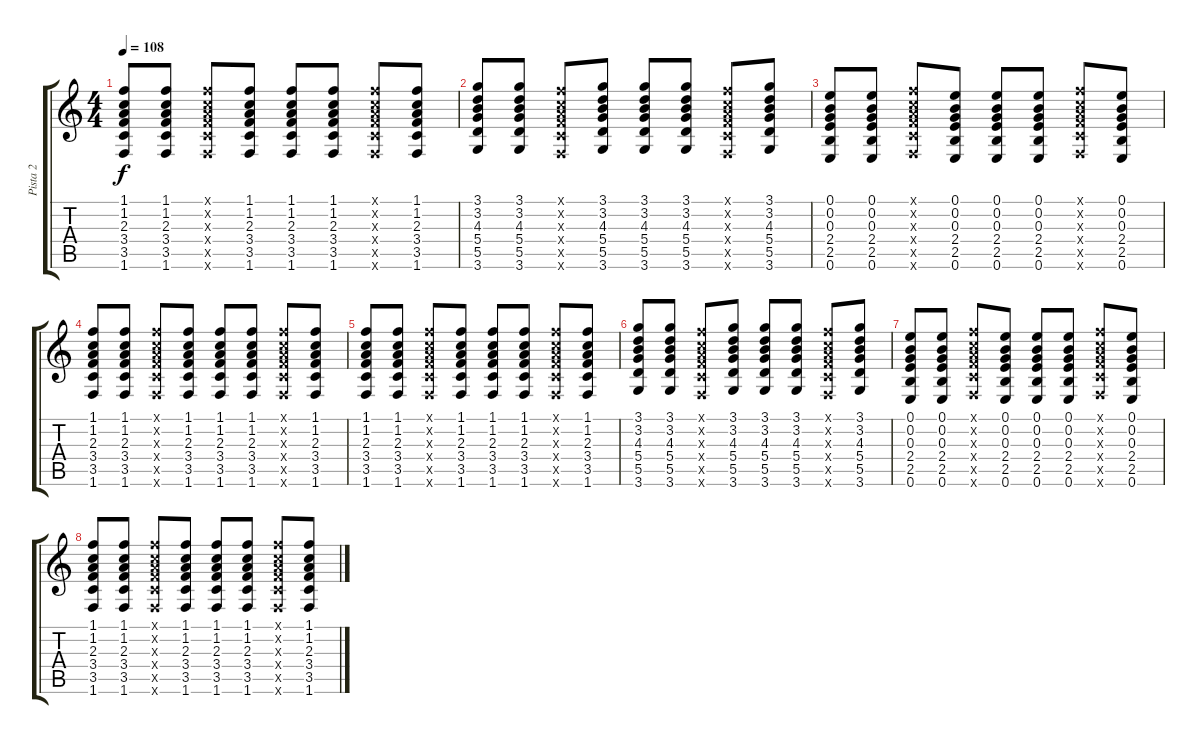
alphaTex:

\track ("Pista 2" "Pista 2") {instrument electricguitarclean}
\staff {score tabs}
\tuning (E4 B3 G3 D3 A2 E2) {hide}
\ts (4 4)
\tempo 108
\clef g2
\ks c
(1.1 1.2 2.3 3.4 3.5 1.6).8{dy f} (1.1 1.2 2.3 3.4 3.5 1.6).8 (1.1{x} 1.2{x} 2.3{x} 3.4{x} 3.5{x} 1.6{x}).8 (1.1 1.2 2.3 3.4 3.5 1.6).8 (1.1 1.2 2.3 3.4 3.5 1.6).8 (1.1 1.2 2.3 3.4 3.5 1.6).8 (1.1{x} 1.2{x} 2.3{x} 3.4{x} 3.5{x} 1.6{x}).8 (1.1 1.2 2.3 3.4 3.5 1.6).8 |
(3.1 3.2 4.3 5.4 5.5 3.6).8 (3.1 3.2 4.3 5.4 5.5 3.6).8 (1.1{x} 1.2{x} 2.3{x} 3.4{x} 3.5{x} 1.6{x}).8 (3.1 3.2 4.3 5.4 5.5 3.6).8 (3.1 3.2 4.3 5.4 5.5 3.6).8 (3.1 3.2 4.3 5.4 5.5 3.6).8 (1.1{x} 1.2{x} 2.3{x} 3.4{x} 3.5{x} 1.6{x}).8 (3.1 3.2 4.3 5.4 5.5 3.6).8 |
(0.1 0.2 0.3 2.4 2.5 0.6).8 (0.1 0.2 0.3 2.4 2.5 0.6).8 (1.1{x} 1.2{x} 2.3{x} 3.4{x} 3.5{x} 1.6{x}).8 (0.1 0.2 0.3 2.4 2.5 0.6).8 (0.1 0.2 0.3 2.4 2.5 0.6).8 (0.1 0.2 0.3 2.4 2.5 0.6).8 (1.1{x} 1.2{x} 2.3{x} 3.4{x} 3.5{x} 1.6{x}).8 (0.1 0.2 0.3 2.4 2.5 0.6).8 |
(1.1 1.2 2.3 3.4 3.5 1.6).8 (1.1 1.2 2.3 3.4 3.5 1.6).8 (1.1{x} 1.2{x} 2.3{x} 3.4{x} 3.5{x} 1.6{x}).8 (1.1 1.2 2.3 3.4 3.5 1.6).8 (1.1 1.2 2.3 3.4 3.5 1.6).8 (1.1 1.2 2.3 3.4 3.5 1.6).8 (1.1{x} 1.2{x} 2.3{x} 3.4{x} 3.5{x} 1.6{x}).8 (1.1 1.2 2.3 3.4 3.5 1.6).8 |
(1.1 1.2 2.3 3.4 3.5 1.6).8 (1.1 1.2 2.3 3.4 3.5 1.6).8 (1.1{x} 1.2{x} 2.3{x} 3.4{x} 3.5{x} 1.6{x}).8 (1.1 1.2 2.3 3.4 3.5 1.6).8 (1.1 1.2 2.3 3.4 3.5 1.6).8 (1.1 1.2 2.3 3.4 3.5 1.6).8 (1.1{x} 1.2{x} 2.3{x} 3.4{x} 3.5{x} 1.6{x}).8 (1.1 1.2 2.3 3.4 3.5 1.6).8 |
(3.1 3.2 4.3 5.4 5.5 3.6).8 (3.1 3.2 4.3 5.4 5.5 3.6).8 (1.1{x} 1.2{x} 2.3{x} 3.4{x} 3.5{x} 1.6{x}).8 (3.1 3.2 4.3 5.4 5.5 3.6).8 (3.1 3.2 4.3 5.4 5.5 3.6).8 (3.1 3.2 4.3 5.4 5.5 3.6).8 (1.1{x} 1.2{x} 2.3{x} 3.4{x} 3.5{x} 1.6{x}).8 (3.1 3.2 4.3 5.4 5.5 3.6).8 |
(0.1 0.2 0.3 2.4 2.5 0.6).8 (0.1 0.2 0.3 2.4 2.5 0.6).8 (1.1{x} 1.2{x} 2.3{x} 3.4{x} 3.5{x} 1.6{x}).8 (0.1 0.2 0.3 2.4 2.5 0.6).8 (0.1 0.2 0.3 2.4 2.5 0.6).8 (0.1 0.2 0.3 2.4 2.5 0.6).8 (1.1{x} 1.2{x} 2.3{x} 3.4{x} 3.5{x} 1.6{x}).8 (0.1 0.2 0.3 2.4 2.5 0.6).8 |
(1.1 1.2 2.3 3.4 3.5 1.6).8 (1.1 1.2 2.3 3.4 3.5 1.6).8 (1.1{x} 1.2{x} 2.3{x} 3.4{x} 3.5{x} 1.6{x}).8 (1.1 1.2 2.3 3.4 3.5 1.6).8 (1.1 1.2 2.3 3.4 3.5 1.6).8 (1.1 1.2 2.3 3.4 3.5 1.6).8 (1.1{x} 1.2{x} 2.3{x} 3.4{x} 3.5{x} 1.6{x}).8 (1.1 1.2 2.3 3.4 3.5 1.6).8
